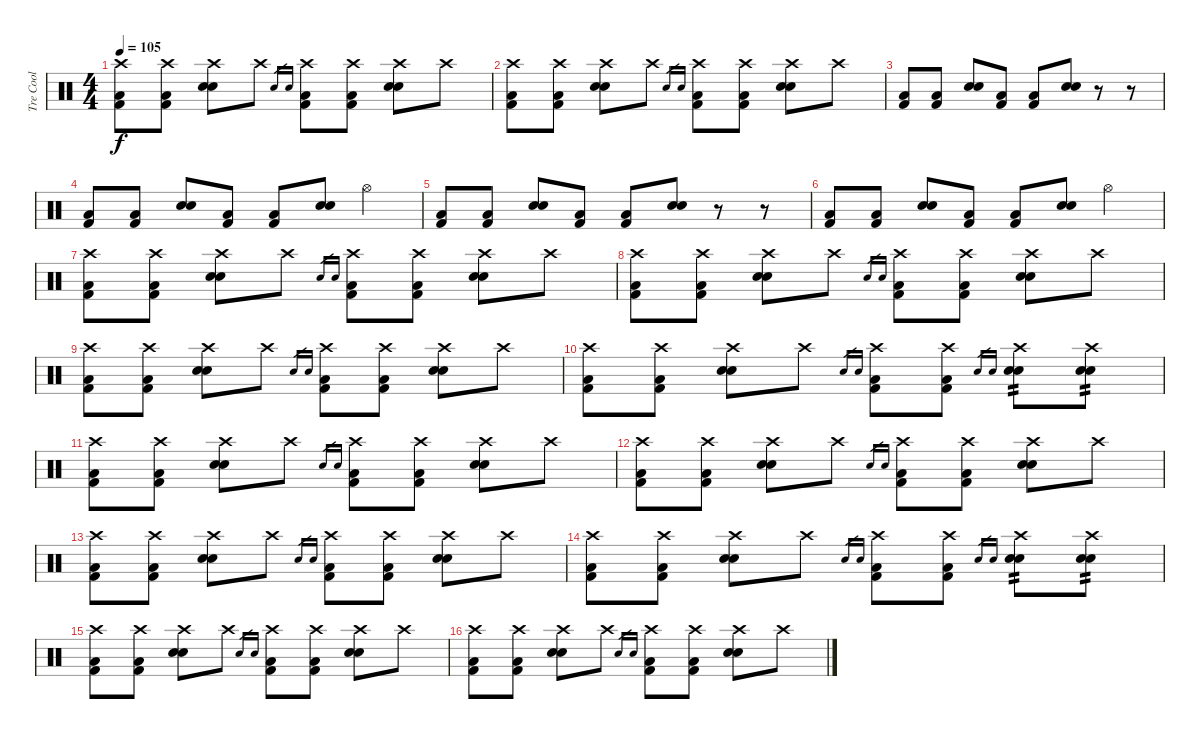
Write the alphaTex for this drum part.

\track ("Tre Cool" "Tre Cool") {instrument percussion}
\staff {score}
\articulation defaults
\ts (4 4)
\tempo 105
\clef neutral
\ks c
("Crash high (hit)" "Kick (hit) 2" "Low Floor Tom (hit)").8{dy f} ("Crash high (hit)" "Kick (hit) 2" "Low Floor Tom (hit)").8 ("Crash high (hit)" "Electric Snare (hit)" "Electric Snare (hit)").8 "Crash high (hit)".8 "Electric Snare (hit)".16{gr} "Electric Snare (hit)".16{gr} ("Crash high (hit)" "Kick (hit) 2" "Low Floor Tom (hit)").8 ("Crash high (hit)" "Kick (hit) 2" "Low Floor Tom (hit)").8 ("Crash high (hit)" "Electric Snare (hit)" "Electric Snare (hit)").8 "Crash high (hit)".8 |
("Crash high (hit)" "Kick (hit) 2" "Low Floor Tom (hit)").8 ("Crash high (hit)" "Kick (hit) 2" "Low Floor Tom (hit)").8 ("Crash high (hit)" "Electric Snare (hit)" "Electric Snare (hit)").8 "Crash high (hit)".8 "Electric Snare (hit)".16{gr} "Electric Snare (hit)".16{gr} ("Crash high (hit)" "Kick (hit) 2" "Low Floor Tom (hit)").8 ("Crash high (hit)" "Kick (hit) 2" "Low Floor Tom (hit)").8 ("Crash high (hit)" "Electric Snare (hit)" "Electric Snare (hit)").8 "Crash high (hit)".8 |
("Kick (hit) 2" "Low Floor Tom (hit)").8 ("Kick (hit) 2" "Low Floor Tom (hit)").8 ("Electric Snare (hit)" "Electric Snare (hit)").8 ("Kick (hit) 2" "Low Floor Tom (hit)").8 ("Kick (hit) 2" "Low Floor Tom (hit)").8 ("Electric Snare (hit)" "Electric Snare (hit)").8 r.8 r.8 |
("Kick (hit) 2" "Low Floor Tom (hit)").8 ("Kick (hit) 2" "Low Floor Tom (hit)").8 ("Electric Snare (hit)" "Electric Snare (hit)").8 ("Kick (hit) 2" "Low Floor Tom (hit)").8 ("Kick (hit) 2" "Low Floor Tom (hit)").8 ("Electric Snare (hit)" "Electric Snare (hit)").8 "Hi-Hat (open)".4 |
("Kick (hit) 2" "Low Floor Tom (hit)").8 ("Kick (hit) 2" "Low Floor Tom (hit)").8 ("Electric Snare (hit)" "Electric Snare (hit)").8 ("Kick (hit) 2" "Low Floor Tom (hit)").8 ("Kick (hit) 2" "Low Floor Tom (hit)").8 ("Electric Snare (hit)" "Electric Snare (hit)").8 r.8 r.8 |
("Kick (hit) 2" "Low Floor Tom (hit)").8 ("Kick (hit) 2" "Low Floor Tom (hit)").8 ("Electric Snare (hit)" "Electric Snare (hit)").8 ("Kick (hit) 2" "Low Floor Tom (hit)").8 ("Kick (hit) 2" "Low Floor Tom (hit)").8 ("Electric Snare (hit)" "Electric Snare (hit)").8 "Hi-Hat (open)".4 |
("Crash high (hit)" "Kick (hit) 2" "Low Floor Tom (hit)").8 ("Crash high (hit)" "Kick (hit) 2" "Low Floor Tom (hit)").8 ("Crash high (hit)" "Electric Snare (hit)" "Electric Snare (hit)").8 "Crash high (hit)".8 "Electric Snare (hit)".16{gr} "Electric Snare (hit)".16{gr} ("Crash high (hit)" "Kick (hit) 2" "Low Floor Tom (hit)").8 ("Crash high (hit)" "Kick (hit) 2" "Low Floor Tom (hit)").8 ("Crash high (hit)" "Electric Snare (hit)" "Electric Snare (hit)").8 "Crash high (hit)".8 |
("Crash high (hit)" "Kick (hit) 2" "Low Floor Tom (hit)").8 ("Crash high (hit)" "Kick (hit) 2" "Low Floor Tom (hit)").8 ("Crash high (hit)" "Electric Snare (hit)" "Electric Snare (hit)").8 "Crash high (hit)".8 "Electric Snare (hit)".16{gr} "Electric Snare (hit)".16{gr} ("Crash high (hit)" "Kick (hit) 2" "Low Floor Tom (hit)").8 ("Crash high (hit)" "Kick (hit) 2" "Low Floor Tom (hit)").8 ("Crash high (hit)" "Electric Snare (hit)" "Electric Snare (hit)").8 "Crash high (hit)".8 |
("Crash high (hit)" "Kick (hit) 2" "Low Floor Tom (hit)").8 ("Crash high (hit)" "Kick (hit) 2" "Low Floor Tom (hit)").8 ("Crash high (hit)" "Electric Snare (hit)" "Electric Snare (hit)").8 "Crash high (hit)".8 "Electric Snare (hit)".16{gr} "Electric Snare (hit)".16{gr} ("Crash high (hit)" "Kick (hit) 2" "Low Floor Tom (hit)").8 ("Crash high (hit)" "Kick (hit) 2" "Low Floor Tom (hit)").8 ("Crash high (hit)" "Electric Snare (hit)" "Electric Snare (hit)").8 "Crash high (hit)".8 |
("Crash high (hit)" "Kick (hit) 2" "Low Floor Tom (hit)").8 ("Crash high (hit)" "Kick (hit) 2" "Low Floor Tom (hit)").8 ("Crash high (hit)" "Electric Snare (hit)" "Electric Snare (hit)").8 "Crash high (hit)".8 "Electric Snare (hit)".16{gr} "Electric Snare (hit)".16{gr} ("Crash high (hit)" "Kick (hit) 2" "Low Floor Tom (hit)").8 ("Crash high (hit)" "Kick (hit) 2" "Low Floor Tom (hit)").8 "Electric Snare (hit)".16{gr} "Electric Snare (hit)".16{gr} ("Crash high (hit)" "Electric Snare (hit)" "Electric Snare (hit)").8{tp 2} ("Crash high (hit)" "Electric Snare (hit)" "Electric Snare (hit)").8{tp 2} |
("Crash high (hit)" "Kick (hit) 2" "Low Floor Tom (hit)").8 ("Crash high (hit)" "Kick (hit) 2" "Low Floor Tom (hit)").8 ("Crash high (hit)" "Electric Snare (hit)" "Electric Snare (hit)").8 "Crash high (hit)".8 "Electric Snare (hit)".16{gr} "Electric Snare (hit)".16{gr} ("Crash high (hit)" "Kick (hit) 2" "Low Floor Tom (hit)").8 ("Crash high (hit)" "Kick (hit) 2" "Low Floor Tom (hit)").8 ("Crash high (hit)" "Electric Snare (hit)" "Electric Snare (hit)").8 "Crash high (hit)".8 |
("Crash high (hit)" "Kick (hit) 2" "Low Floor Tom (hit)").8 ("Crash high (hit)" "Kick (hit) 2" "Low Floor Tom (hit)").8 ("Crash high (hit)" "Electric Snare (hit)" "Electric Snare (hit)").8 "Crash high (hit)".8 "Electric Snare (hit)".16{gr} "Electric Snare (hit)".16{gr} ("Crash high (hit)" "Kick (hit) 2" "Low Floor Tom (hit)").8 ("Crash high (hit)" "Kick (hit) 2" "Low Floor Tom (hit)").8 ("Crash high (hit)" "Electric Snare (hit)" "Electric Snare (hit)").8 "Crash high (hit)".8 |
("Crash high (hit)" "Kick (hit) 2" "Low Floor Tom (hit)").8 ("Crash high (hit)" "Kick (hit) 2" "Low Floor Tom (hit)").8 ("Crash high (hit)" "Electric Snare (hit)" "Electric Snare (hit)").8 "Crash high (hit)".8 "Electric Snare (hit)".16{gr} "Electric Snare (hit)".16{gr} ("Crash high (hit)" "Kick (hit) 2" "Low Floor Tom (hit)").8 ("Crash high (hit)" "Kick (hit) 2" "Low Floor Tom (hit)").8 ("Crash high (hit)" "Electric Snare (hit)" "Electric Snare (hit)").8 "Crash high (hit)".8 |
("Crash high (hit)" "Kick (hit) 2" "Low Floor Tom (hit)").8 ("Crash high (hit)" "Kick (hit) 2" "Low Floor Tom (hit)").8 ("Crash high (hit)" "Electric Snare (hit)" "Electric Snare (hit)").8 "Crash high (hit)".8 "Electric Snare (hit)".16{gr} "Electric Snare (hit)".16{gr} ("Crash high (hit)" "Kick (hit) 2" "Low Floor Tom (hit)").8 ("Crash high (hit)" "Kick (hit) 2" "Low Floor Tom (hit)").8 "Electric Snare (hit)".16{gr} "Electric Snare (hit)".16{gr} ("Crash high (hit)" "Electric Snare (hit)" "Electric Snare (hit)").8{tp 2} ("Crash high (hit)" "Electric Snare (hit)" "Electric Snare (hit)").8{tp 2} |
("Crash high (hit)" "Kick (hit) 2" "Low Floor Tom (hit)").8 ("Crash high (hit)" "Kick (hit) 2" "Low Floor Tom (hit)").8 ("Crash high (hit)" "Electric Snare (hit)" "Electric Snare (hit)").8 "Crash high (hit)".8 "Electric Snare (hit)".16{gr} "Electric Snare (hit)".16{gr} ("Crash high (hit)" "Kick (hit) 2" "Low Floor Tom (hit)").8 ("Crash high (hit)" "Kick (hit) 2" "Low Floor Tom (hit)").8 ("Crash high (hit)" "Electric Snare (hit)" "Electric Snare (hit)").8 "Crash high (hit)".8 |
("Crash high (hit)" "Kick (hit) 2" "Low Floor Tom (hit)").8 ("Crash high (hit)" "Kick (hit) 2" "Low Floor Tom (hit)").8 ("Crash high (hit)" "Electric Snare (hit)" "Electric Snare (hit)").8 "Crash high (hit)".8 "Electric Snare (hit)".16{gr} "Electric Snare (hit)".16{gr} ("Crash high (hit)" "Kick (hit) 2" "Low Floor Tom (hit)").8 ("Crash high (hit)" "Kick (hit) 2" "Low Floor Tom (hit)").8 ("Crash high (hit)" "Electric Snare (hit)" "Electric Snare (hit)").8 "Crash high (hit)".8
